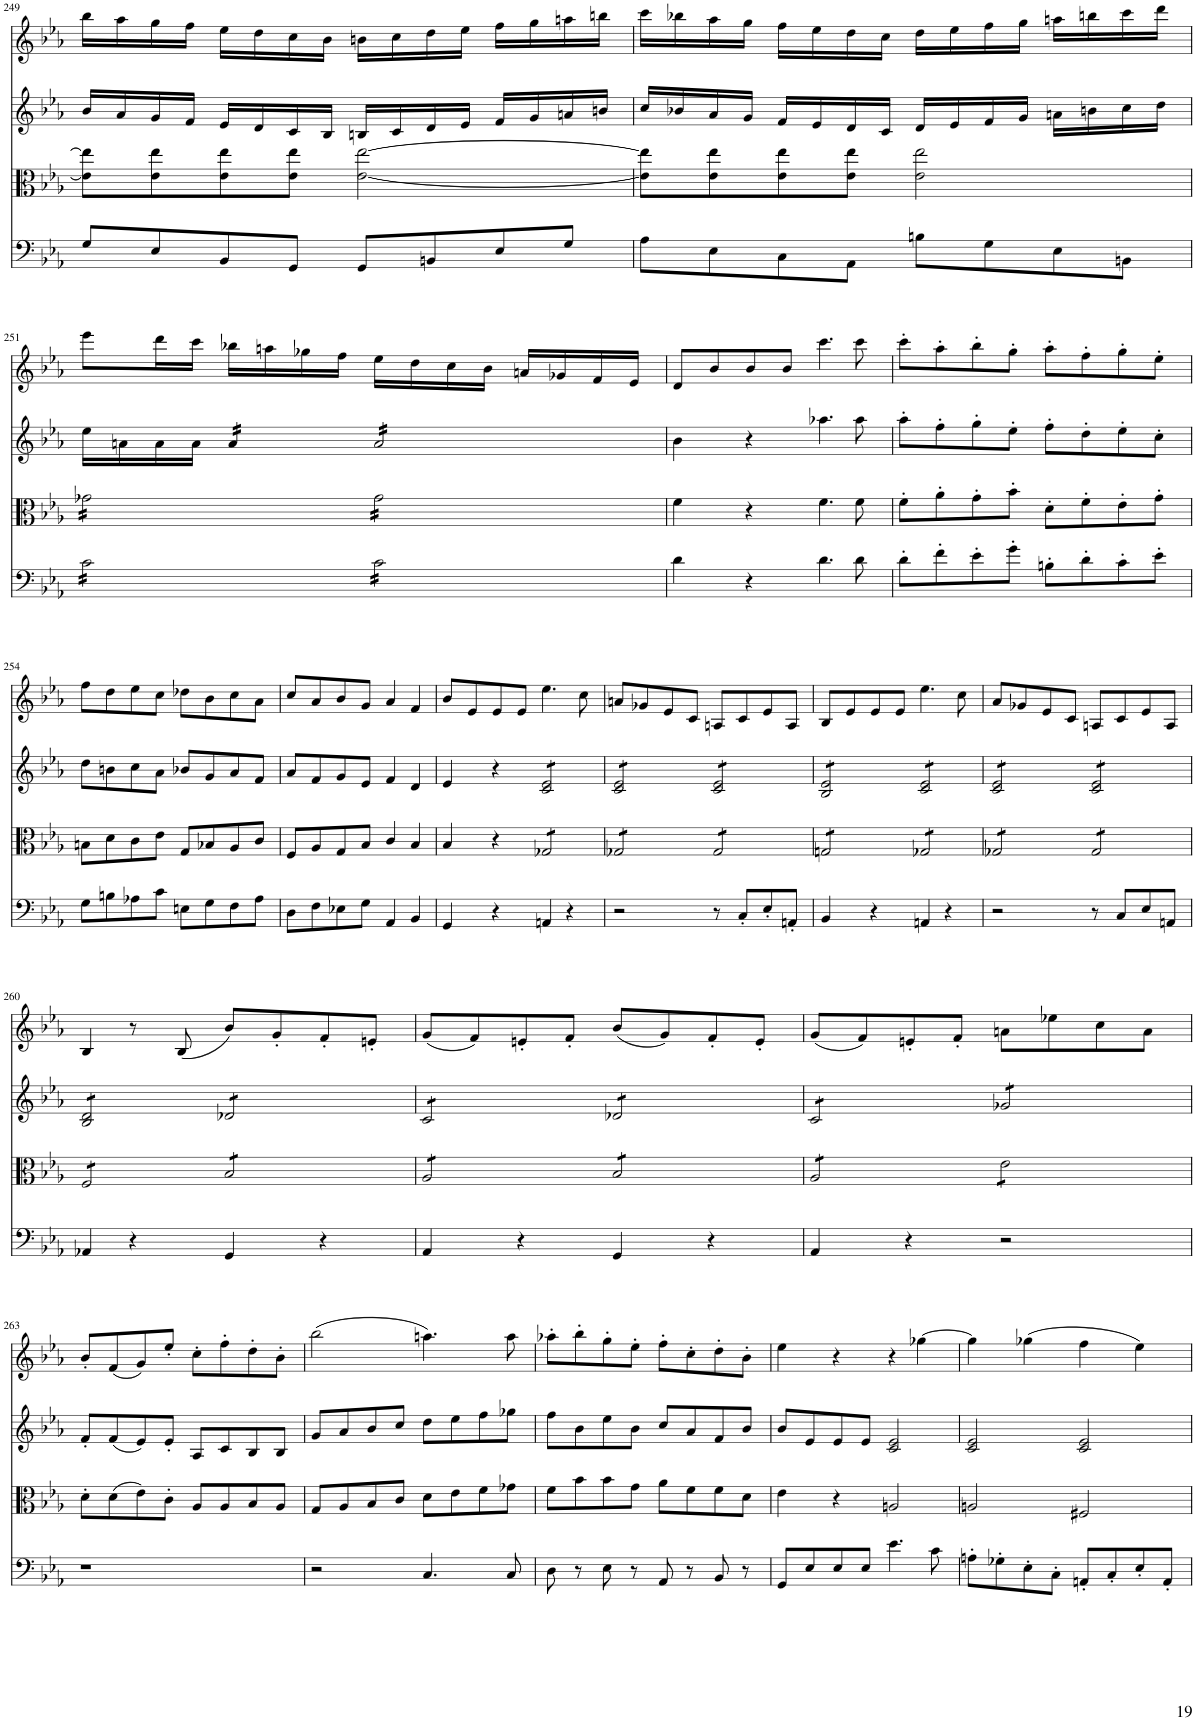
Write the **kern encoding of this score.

**kern	**kern	**kern	**kern
*part4	*part3	*part2	*part1
*staff4	*staff3	*staff2	*staff1
*I"Piano	*I"Piano	*I"Piano	*I"Piano
*I'Pno	*I'Pno	*I'Pno	*I'Pno
!!LO:PB:g=z
*clefF4	*clefC3	*clefG2	*clefG2
*k[b-e-a-]	*k[b-e-a-]	*k[b-e-a-]	*k[b-e-a-]
*M4/4	*M4/4	*M4/4	*M4/4
*met(c)	*met(c)	*met(c)	*met(c)
=249	=249	=249	=249
8G/L	8e-\] 8ee-\]L	16b-/LL	16bb-\LL
.	.	16a-/	16aa-\
8E-/	8e-\ 8ee-\	16g/	16gg\
.	.	16f/JJ	16ff\JJ
8BB-/	8e-\ 8ee-\	16e-/LL	16ee-\LL
.	.	16d/	16dd\
8GG/J	8e-\ 8ee-\J	16c/	16cc\
.	.	16B-/JJ	16b-\JJ
8GG/L	[2e-\ [2ee-\	16Bn/LL	16bn\LL
.	.	16c/	16cc\
8BBn/	.	16d/	16dd\
.	.	16e-/JJ	16ee-\JJ
8E-/	.	16f/LL	16ff\LL
.	.	16g/	16gg\
8G/J	.	16an/	16aan\
.	.	16bn/JJ	16bbn\JJ
=250	=250	=250	=250
8A-\L	8e-\] 8ee-\]L	16cc/LL	16ccc\LL
.	.	16b-X/	16bb-X\
8E-\	8e-\ 8ee-\	16a-/	16aa-\
.	.	16g/JJ	16gg\JJ
8C\	8e-\ 8ee-\	16f/LL	16ff\LL
.	.	16e-/	16ee-\
8AA-\J	8e-\ 8ee-\J	16d/	16dd\
.	.	16c/JJ	16cc\JJ
8Bn\L	2e-\ 2ee-\	16d/LL	16dd\LL
.	.	16e-/	16ee-\
8G\	.	16f/	16ff\
.	.	16g/JJ	16gg\JJ
8E-\	.	16an\LL	16aan\LL
.	.	16bn\	16bbn\
8BBn\J	.	16cc\	16ccc\
.	.	16dd\JJ	16ddd\JJ
!!LO:LB:g=z
=251	=251	=251	=251
*tremolo	*	*	*
*	*tremolo	*	*
16c\LL	16g-X\LL	16ee-\LL	8eee-\L
16c\	16g-X\	16an\	.
16c\	16g-X\	16a\	16ddd\L
16c\	16g-X\	16a\JJ	16ccc\JJ
*	*	*tremolo	*
16c\	16g-X\	16a/LL	16bb-X\LL
16c\	16g-X\	16a/	16aan\
16c\	16g-X\	16a/	16gg-X\
16c\JJ	16g-X\JJ	16a/JJ	16ff\JJ
16c\LL	16g-\LL	16a/LL	16ee-\LL
16c\	16g-\	16a/	16dd\
16c\	16g-\	16a/	16cc\
16c\	16g-\	16a/	16b-\JJ
16c\	16g-\	16a/	16an/LL
16c\	16g-\	16a/	16g-X/
16c\	16g-\	16a/	16f/
16c\JJ	16g-\JJ	16a/JJ	16e-/JJ
*	*	*Xtremolo	*
*	*Xtremolo	*	*
*Xtremolo	*	*	*
=252	=252	=252	=252
4d\	4f\	4b-\	8d/L
.	.	.	8b-/
4r	4r	4r	8b-/
.	.	.	8b-/J
4.d\	4.f\	4.aa-X\	4.ccc\
8d\	8f\	8aa-\	8ccc\
=253	=253	=253	=253
8d'\L	8f'\L	8aa-'\L	8ccc'\L
8f'\	8a-'\	8ff'\	8aa-'\
8e-'\	8g'\	8gg'\	8bb-'\
8g'\J	8b-'\J	8ee-'\J	8gg'\J
8Bn'\L	8d'\L	8ff'\L	8aa-'\L
8d'\	8f'\	8dd'\	8ff'\
8c'\	8e-'\	8ee-'\	8gg'\
8e-'\J	8g'\J	8cc'\J	8ee-'\J
!!LO:LB:g=z
=254	=254	=254	=254
8G\L	8Bn\L	8dd\L	8ff\L
8Bn\	8d\	8bn\	8dd\
8A-X\	8c\	8cc\	8ee-\
8c\J	8e-\J	8a-\J	8cc\J
8En\L	8G/L	8b-X/L	8dd-X\L
8G\	8B-X/	8g/	8b-\
8F\	8A-/	8a-/	8cc\
8A-\J	8c/J	8f/J	8a-\J
=255	=255	=255	=255
8D\L	8F/L	8a-/L	8cc/L
8F\	8A-/	8f/	8a-/
8E-X\	8G/	8g/	8b-/
8G\J	8B-/J	8e-/J	8g/J
4AA-/	4c/	4f/	4a-/
4BB-/	4B-/	4d/	4f/
=256	=256	=256	=256
4GG/	4B-/	4e-/	8b-/L
.	.	.	8e-/
4r	4r	4r	8e-/
.	.	.	8e-/J
*	*tremolo	*	*
*	*	*tremolo	*
4AAn/	8G-X/L	8c/ 8e-/L	4.ee-\
.	8G-X/	8c/ 8e-/	.
4r	8G-X/	8c/ 8e-/	.
.	8G-X/J	8c/ 8e-/J	8cc\
=257	=257	=257	=257
2r	8G-X/L	8c/ 8e-/L	8an/L
.	8G-X/	8c/ 8e-/	8g-X/
.	8G-X/	8c/ 8e-/	8e-/
.	8G-X/J	8c/ 8e-/J	8c/J
8r	8G-/L	8c/ 8e-/L	8An/L
8C'/L	8G-/	8c/ 8e-/	8c/
8E-'/	8G-/	8c/ 8e-/	8e-/
8AAn'/J	8G-/J	8c/ 8e-/J	8A/J
=258	=258	=258	=258
4BB-/	8Gn/L	8B-/ 8e-/L	8B-/L
.	8Gn/	8B-/ 8e-/	8e-/
4r	8Gn/	8B-/ 8e-/	8e-/
.	8Gn/J	8B-/ 8e-/J	8e-/J
4AAn/	8G-X/L	8c/ 8e-/L	4.ee-\
.	8G-X/	8c/ 8e-/	.
4r	8G-X/	8c/ 8e-/	.
.	8G-X/J	8c/ 8e-/J	8cc\
=259	=259	=259	=259
2r	8G-X/L	8c/ 8e-/L	8a-/L
.	8G-X/	8c/ 8e-/	8g-X/
.	8G-X/	8c/ 8e-/	8e-/
.	8G-X/J	8c/ 8e-/J	8c/J
8r	8G-/L	8c/ 8e-/L	8An/L
8C/L	8G-/	8c/ 8e-/	8c/
8E-/	8G-/	8c/ 8e-/	8e-/
8AAn/J	8G-/J	8c/ 8e-/J	8A/J
!!LO:LB:g=z
=260	=260	=260	=260
4AA-X/	8F/L	8B-/ 8d/L	4B-/
.	8F/	8B-/ 8d/	.
4r	8F/	8B-/ 8d/	8r
.	8F/J	8B-/ 8d/J	(8B-/
4GG/	8B-/L	8d-X/L	8b-/L)
.	8B-/	8d-X/	8g'/
4r	8B-/	8d-X/	8f'/
.	8B-/J	8d-X/J	8en'/J
=261	=261	=261	=261
4AA-/	8A-/L	8c/L	(8g/L
.	8A-/	8c/	8f/)
4r	8A-/	8c/	8en'/
.	8A-/J	8c/J	8f'/J
4GG/	8B-/L	8d-X/L	(8b-/L
.	8B-/	8d-X/	8g/)
4r	8B-/	8d-X/	8f'/
.	8B-/J	8d-X/J	8e'/J
=262	=262	=262	=262
4AA-/	8A-/L	8c/L	(8g/L
.	8A-/	8c/	8f/)
4r	8A-/	8c/	8en'/
.	8A-/J	8c/J	8f'/J
2r	8e-\L	8g-X/L	8an\L
.	8e-\	8g-X/	8ee-X\
.	8e-\	8g-X/	8cc\
.	8e-\J	8g-X/J	8a\J
*	*	*Xtremolo	*
*	*Xtremolo	*	*
!!LO:LB:g=z
=263	=263	=263	=263
1r	8d'\L	8f'/L	8b-'/L
.	(8d\	(8f/	(8f/
.	8e-\)	8e-/)	8g/)
.	8c'\J	8e-'/J	8ee-'/J
.	8A-/L	8A-/L	8cc'\L
.	8A-/	8c/	8ff'\
.	8B-/	8B-/	8dd'\
.	8A-/J	8B-/J	8b-'\J
=264	=264	=264	=264
2r	8G/L	8g/L	(2bb-\
.	8A-/	8a-/	.
.	8B-/	8b-/	.
.	8c/J	8cc/J	.
4.C/	8d\L	8dd\L	4.aan\)
.	8e-\	8ee-\	.
.	8f\	8ff\	.
8C/	8g-X\J	8gg-X\J	8aa\
=265	=265	=265	=265
8D\	8f\L	8ff\L	8aa-X'\L
8r	8b-\	8b-\	8bb-'\
8E-\	8b-\	8ee-\	8gg'\
8r	8g\J	8b-\J	8ee-'\J
8AA-/	8a-\L	8cc/L	8ff'\L
8r	8f\	8a-/	8cc'\
8BB-/	8f\	8f/	8dd'\
8r	8d\J	8b-/J	8b-'\J
=266	=266	=266	=266
8GG/L	4e-\	8b-/L	4ee-\
8E-/	.	8e-/	.
8E-/	4r	8e-/	4r
8E-/J	.	8e-/J	.
4.e-\	2An/	2c/ 2e-/	4r
.	.	.	[4gg-X\
8c\	.	.	.
=267	=267	=267	=267
8An'\L	2An/	2c/ 2e-/	4gg-\]
8G-X'\	.	.	.
8E-'\	.	.	(4gg-X\
8C'\J	.	.	.
8AAn'/L	2F#X/	2c/ 2e-/	4ff\
8C'/	.	.	.
8E-'/	.	.	4ee-\)
8AA'/J	.	.	.
=	=	=	=
*-	*-	*-	*-
